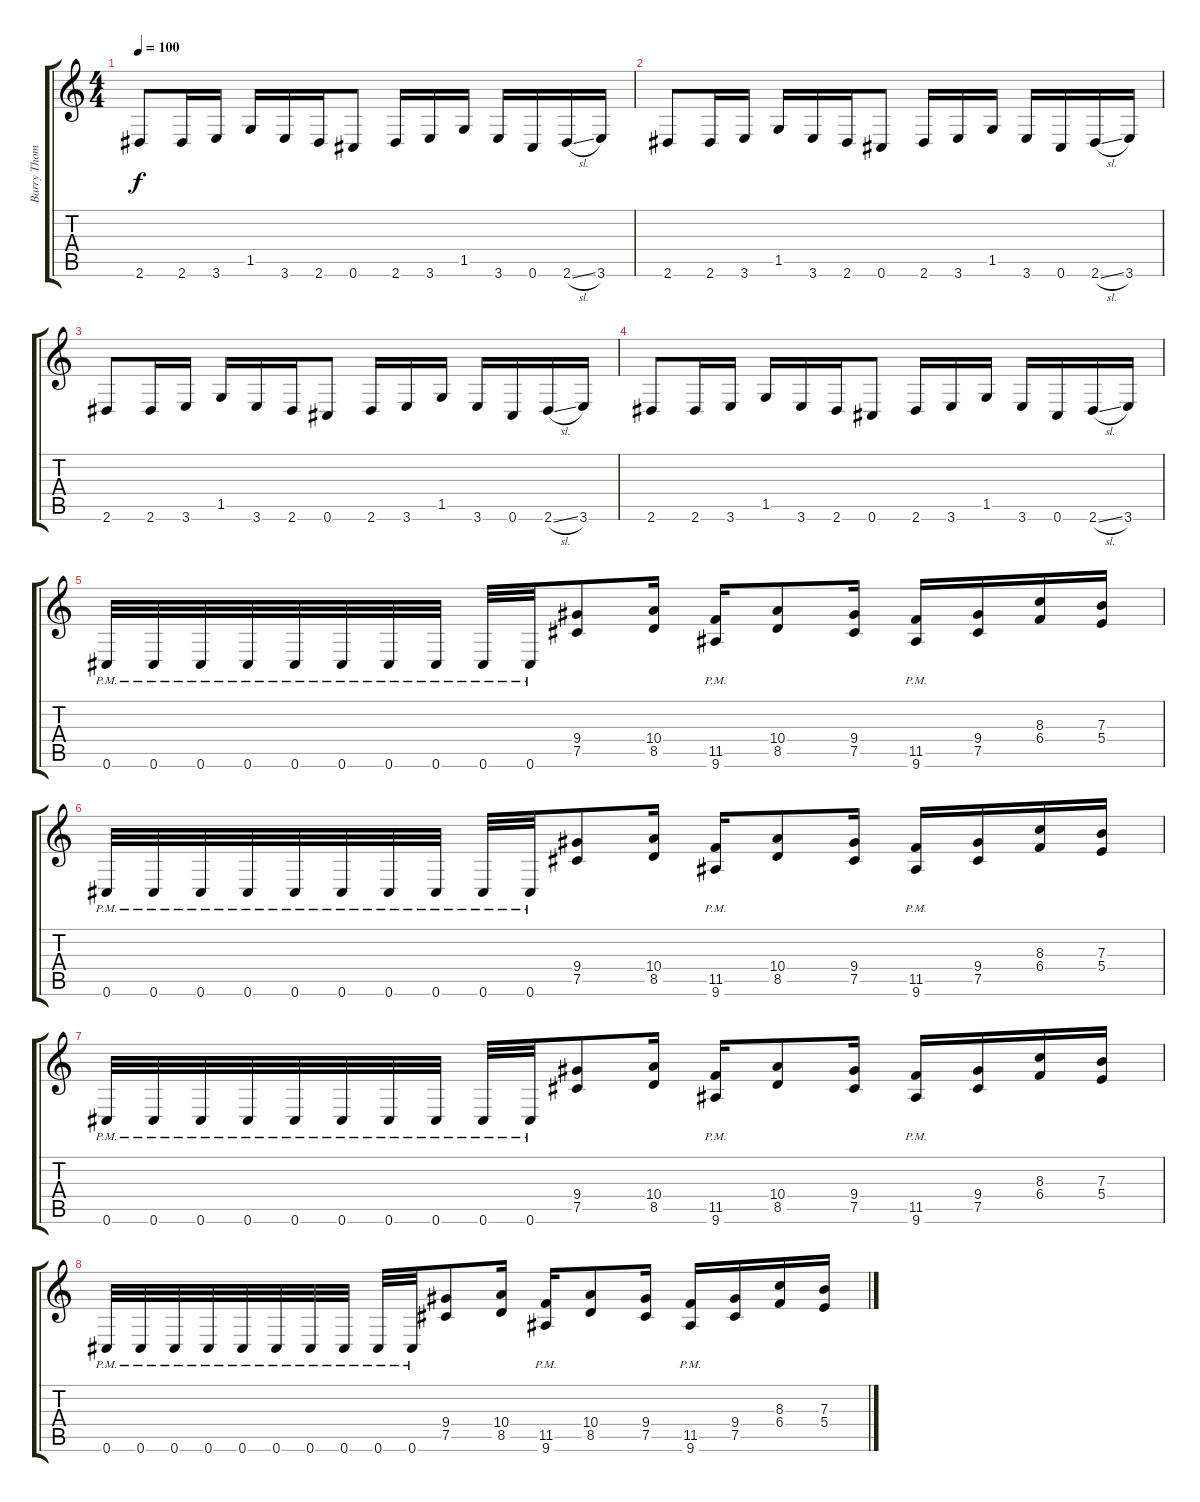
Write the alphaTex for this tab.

\track ("Barry Thomson" "Barry Thom") {instrument overdrivenguitar}
\staff {score tabs}
\tuning (Db4 Ab3 E3 B2 Gb2 Db2) {hide}
\ts (4 4)
\tempo 100
\clef g2
\ks c
2.6.8{dy f} 2.6.16 3.6.16 1.5.16 3.6.16 2.6.16 0.6.8 2.6.16 3.6.16 1.5.16 3.6.16 0.6.16 2.6{sl}.16 3.6.16 |
2.6.8 2.6.16 3.6.16 1.5.16 3.6.16 2.6.16 0.6.8 2.6.16 3.6.16 1.5.16 3.6.16 0.6.16 2.6{sl}.16 3.6.16 |
2.6.8 2.6.16 3.6.16 1.5.16 3.6.16 2.6.16 0.6.8 2.6.16 3.6.16 1.5.16 3.6.16 0.6.16 2.6{sl}.16 3.6.16 |
2.6.8 2.6.16 3.6.16 1.5.16 3.6.16 2.6.16 0.6.8 2.6.16 3.6.16 1.5.16 3.6.16 0.6.16 2.6{sl}.16 3.6.16 |
0.6{pm}.32 0.6{pm}.32 0.6{pm}.32 0.6{pm}.32 0.6{pm}.32 0.6{pm}.32 0.6{pm}.32 0.6{pm}.32 0.6{pm}.32 0.6{pm}.32 (9.4 7.5).8 (10.4 8.5).16 (11.5{pm} 9.6{pm}).16 (10.4 8.5).8 (9.4 7.5).16 (11.5{pm} 9.6{pm}).16 (9.4 7.5).16 (8.3 6.4).16 (7.3 5.4).16 |
0.6{pm}.32 0.6{pm}.32 0.6{pm}.32 0.6{pm}.32 0.6{pm}.32 0.6{pm}.32 0.6{pm}.32 0.6{pm}.32 0.6{pm}.32 0.6{pm}.32 (9.4 7.5).8 (10.4 8.5).16 (11.5{pm} 9.6{pm}).16 (10.4 8.5).8 (9.4 7.5).16 (11.5{pm} 9.6{pm}).16 (9.4 7.5).16 (8.3 6.4).16 (7.3 5.4).16 |
0.6{pm}.32 0.6{pm}.32 0.6{pm}.32 0.6{pm}.32 0.6{pm}.32 0.6{pm}.32 0.6{pm}.32 0.6{pm}.32 0.6{pm}.32 0.6{pm}.32 (9.4 7.5).8 (10.4 8.5).16 (11.5{pm} 9.6{pm}).16 (10.4 8.5).8 (9.4 7.5).16 (11.5{pm} 9.6{pm}).16 (9.4 7.5).16 (8.3 6.4).16 (7.3 5.4).16 |
0.6{pm}.32 0.6{pm}.32 0.6{pm}.32 0.6{pm}.32 0.6{pm}.32 0.6{pm}.32 0.6{pm}.32 0.6{pm}.32 0.6{pm}.32 0.6{pm}.32 (9.4 7.5).8 (10.4 8.5).16 (11.5{pm} 9.6{pm}).16 (10.4 8.5).8 (9.4 7.5).16 (11.5{pm} 9.6{pm}).16 (9.4 7.5).16 (8.3 6.4).16 (7.3 5.4).16
